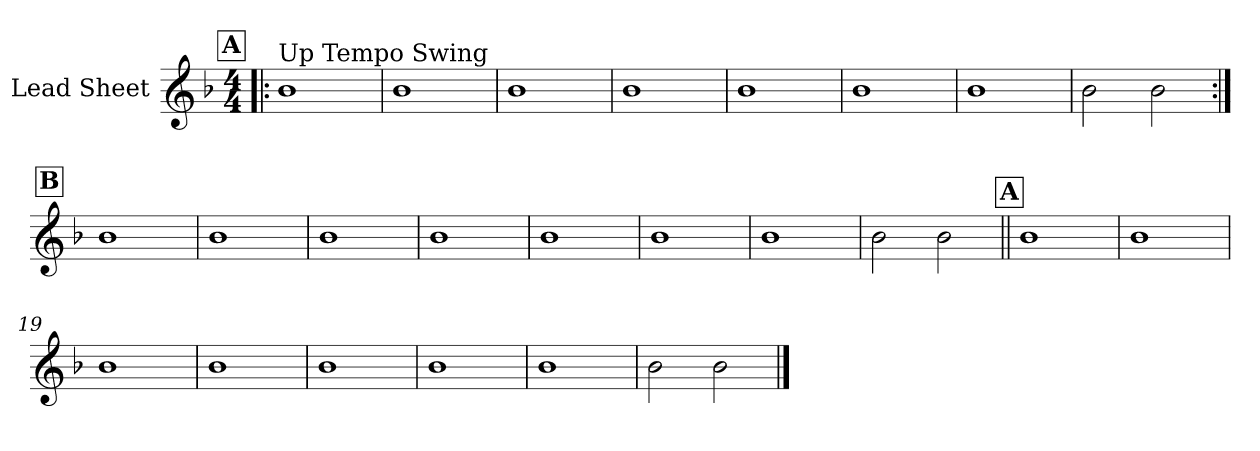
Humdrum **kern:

**kern
*part1
*staff1
*I"Lead Sheet
*clefG2
*k[b-]
*d:
*M4/4
!!LO:REH:place=s1:a:fs=14:t=A
=1!|:
!LO:TX:a:t=Up Tempo Swing
1b-
=2
1b-
=3
1b-
=4
1b-
!!LO:LB:g=z
=5
1b-
=6
1b-
=7
1b-
=8
2b-\
2b-\
!!LO:LB:g=z
!!LO:REH:place=s1:a:fs=14:t=B
=9:|!
1b-
=10
1b-
=11
1b-
=12
1b-
!!LO:LB:g=z
=13
1b-
=14
1b-
=15
1b-
=16
2b-\
2b-\
!!LO:LB:g=z
!!LO:REH:place=s1:a:fs=14:t=A
=17||
1b-
=18
1b-
=19
1b-
=20
1b-
!!LO:LB:g=z
=21
1b-
=22
1b-
=23
1b-
=24
2b-\
2b-\
==
*-
